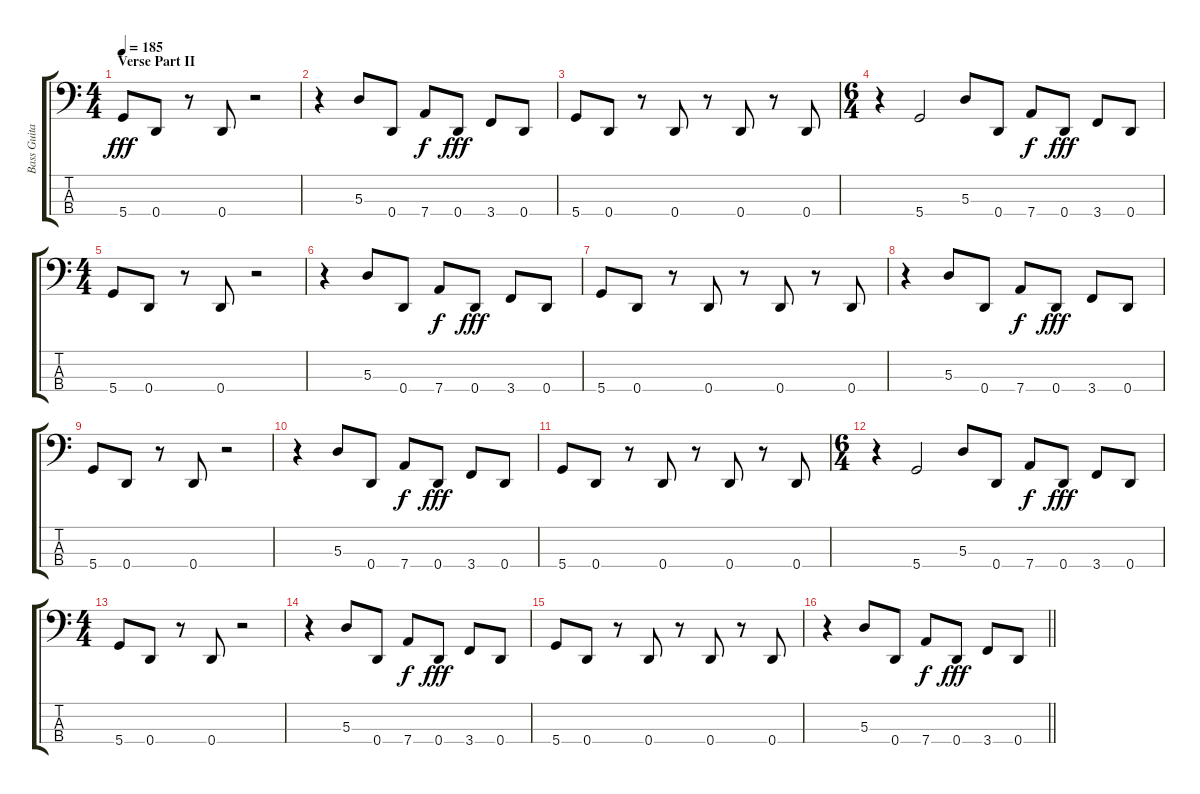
\track ("Bass Guitar" "Bass Guita") {instrument electricbassfinger}
\staff {score tabs}
\tuning (G2 D2 A1 D1) {hide}
\ts (4 4)
\section ("" "Verse Part II")
\tempo 185
\clef f4
\ks c
5.4.8{dy fff} 0.4.8 r.8 0.4.8 r.2 |
r.4 5.3.8 0.4.8 7.4.8{dy f} 0.4.8{dy fff} 3.4.8 0.4.8 |
5.4.8 0.4.8 r.8 0.4.8 r.8 0.4.8 r.8 0.4.8 |
\ts (6 4)
r.4 5.4.2 5.3.8 0.4.8 7.4.8{dy f} 0.4.8{dy fff} 3.4.8 0.4.8 |
\ts (4 4)
5.4.8 0.4.8 r.8 0.4.8 r.2 |
r.4 5.3.8 0.4.8 7.4.8{dy f} 0.4.8{dy fff} 3.4.8 0.4.8 |
5.4.8 0.4.8 r.8 0.4.8 r.8 0.4.8 r.8 0.4.8 |
r.4 5.3.8 0.4.8 7.4.8{dy f} 0.4.8{dy fff} 3.4.8 0.4.8 |
5.4.8 0.4.8 r.8 0.4.8 r.2 |
r.4 5.3.8 0.4.8 7.4.8{dy f} 0.4.8{dy fff} 3.4.8 0.4.8 |
5.4.8 0.4.8 r.8 0.4.8 r.8 0.4.8 r.8 0.4.8 |
\ts (6 4)
r.4 5.4.2 5.3.8 0.4.8 7.4.8{dy f} 0.4.8{dy fff} 3.4.8 0.4.8 |
\ts (4 4)
5.4.8 0.4.8 r.8 0.4.8 r.2 |
r.4 5.3.8 0.4.8 7.4.8{dy f} 0.4.8{dy fff} 3.4.8 0.4.8 |
5.4.8 0.4.8 r.8 0.4.8 r.8 0.4.8 r.8 0.4.8 |
\barLineRight lightlight
r.4 5.3.8 0.4.8 7.4.8{dy f} 0.4.8{dy fff} 3.4.8 0.4.8
